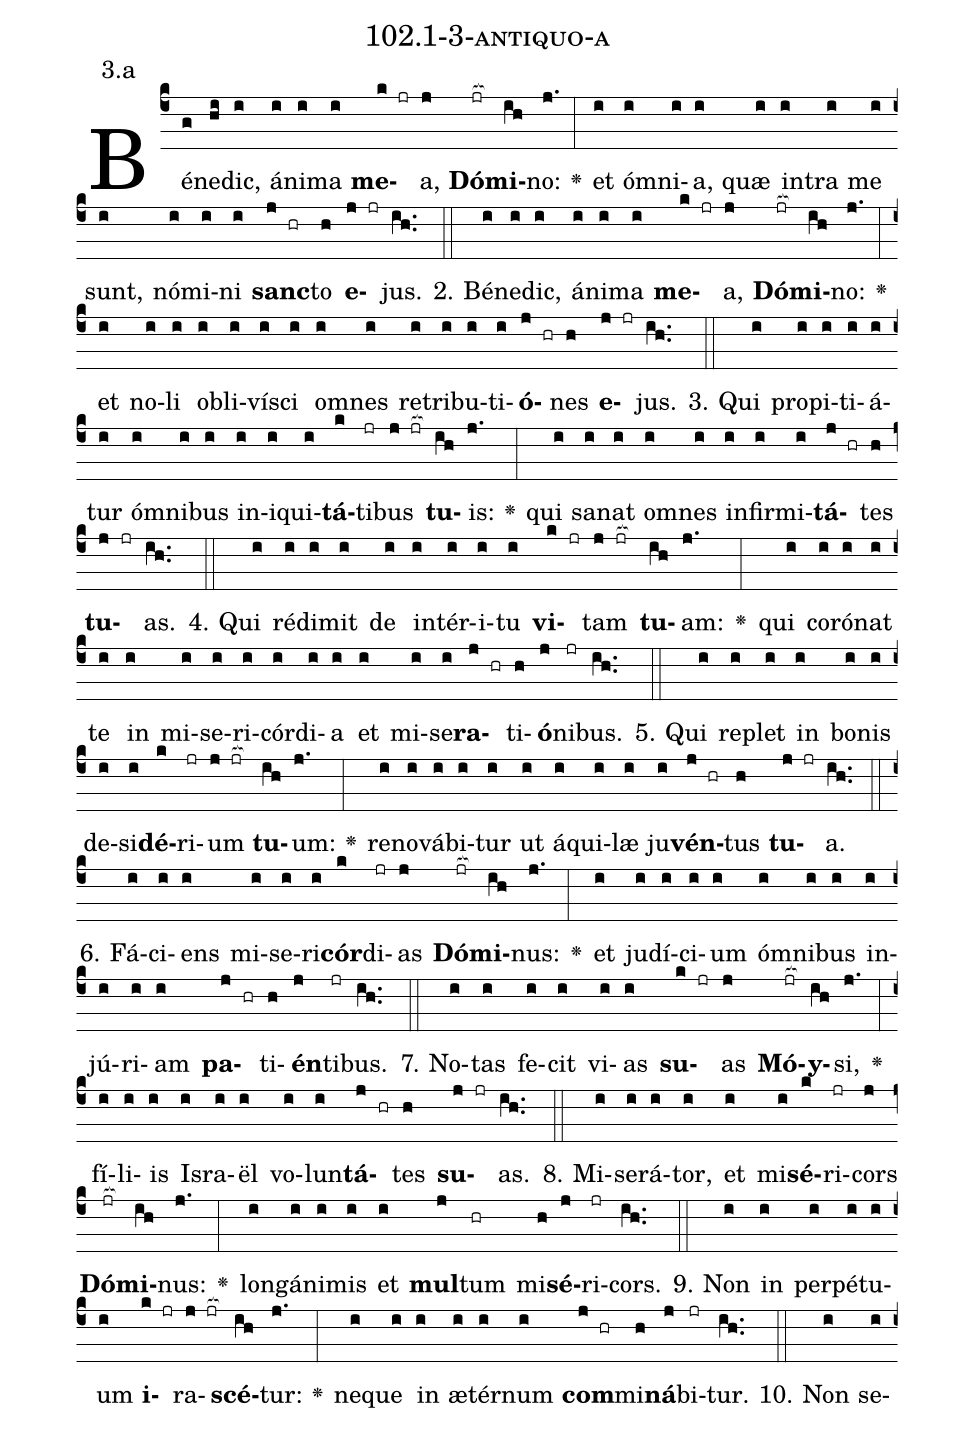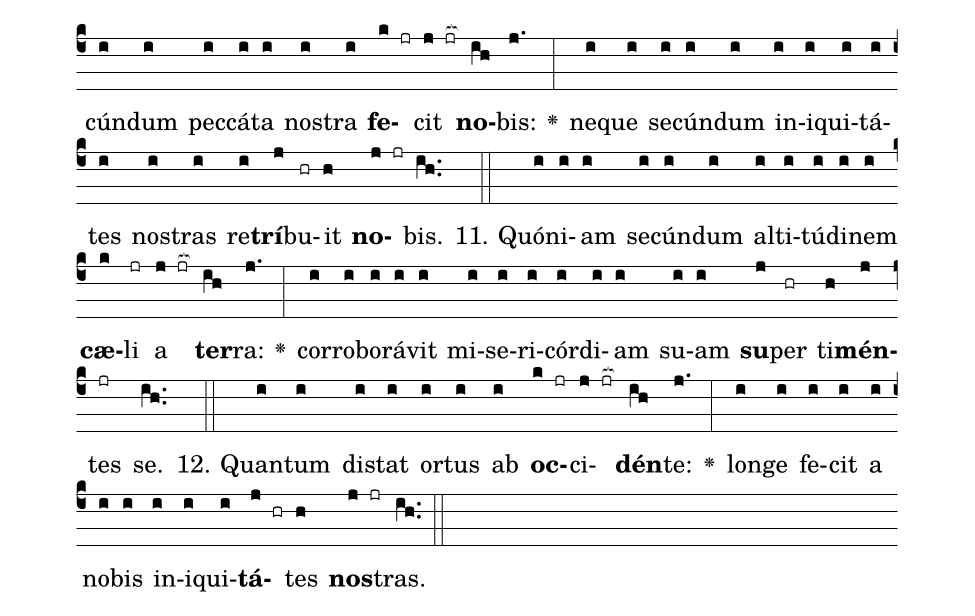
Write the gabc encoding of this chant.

name: 102.1-3-antiquo-a;
annotation: 3.a;
%%
(c4)Bé(g)ne(hi)dic,(i) á(i)ni(i)ma(i) <b>me</b>(k jr)a,(j) <b>Dó</b>(jr[ocb:1{])<b>mi</b>(ih[ocb:0}])no:(j.) <v>\greheightstar</v>(:) et(i) óm(i)ni(i)a,(i) quæ(i) in(i)tra(i) me(i) sunt,(i) nó(i)mi(i)ni(i) <b>sanc</b>(j hr)to(h) <b>e</b>(j jr)jus.(ih..) (::)
2. Bé(i)ne(i)dic,(i) á(i)ni(i)ma(i) <b>me</b>(k jr)a,(j) <b>Dó</b>(jr[ocb:1{])<b>mi</b>(ih[ocb:0}])no:(j.) <v>\greheightstar</v>(:) et(i) no(i)li(i) ob(i)li(i)ví(i)sci(i) om(i)nes(i) re(i)tri(i)bu(i)ti(i)<b>ó</b>(j hr)nes(h) <b>e</b>(j jr)jus.(ih..) (::)
3. Qui(i) pro(i)pi(i)ti(i)á(i)tur(i) óm(i)ni(i)bus(i) in(i)i(i)qui(i)<b>tá</b>(k)ti(jr)bus(j jr[ocb:1{]) <b>tu</b>(ih[ocb:0}])is:(j.) <v>\greheightstar</v>(:) qui(i) sa(i)nat(i) om(i)nes(i) in(i)fir(i)mi(i)<b>tá</b>(j hr)tes(h) <b>tu</b>(j jr)as.(ih..) (::)
4. Qui(i) réd(i)i(i)mit(i) de(i) in(i)tér(i)i(i)tu(i) <b>vi</b>(k jr)tam(j jr[ocb:1{]) <b>tu</b>(ih[ocb:0}])am:(j.) <v>\greheightstar</v>(:) qui(i) co(i)ró(i)nat(i) te(i) in(i) mi(i)se(i)ri(i)cór(i)di(i)a(i) et(i) mi(i)se(i)<b>ra</b>(j hr)ti(h)<b>ó</b>(j)ni(jr)bus.(ih..) (::)
5. Qui(i) re(i)plet(i) in(i) bo(i)nis(i) de(i)si(i)<b>dé</b>(k)ri(jr)um(j jr[ocb:1{]) <b>tu</b>(ih[ocb:0}])um:(j.) <v>\greheightstar</v>(:) re(i)no(i)vá(i)bi(i)tur(i) ut(i) á(i)qui(i)læ(i) ju(i)<b>vén</b>(j hr)tus(h) <b>tu</b>(j jr)a.(ih..) (::)
6. Fá(i)ci(i)ens(i) mi(i)se(i)ri(i)<b>cór</b>(k)di(jr)as(j) <b>Dó</b>(jr[ocb:1{])<b>mi</b>(ih[ocb:0}])nus:(j.) <v>\greheightstar</v>(:) et(i) ju(i)dí(i)ci(i)um(i) óm(i)ni(i)bus(i) in(i)jú(i)ri(i)am(i) <b>pa</b>(j hr)ti(h)<b>én</b>(j)ti(jr)bus.(ih..) (::)
7. No(i)tas(i) fe(i)cit(i) vi(i)as(i) <b>su</b>(k jr)as(j) <b>Mó</b>(jr[ocb:1{])<b>y</b>(ih[ocb:0}])si,(j.) <v>\greheightstar</v>(:) fí(i)li(i)is(i) Is(i)ra(i)ël(i) vo(i)lun(i)<b>tá</b>(j hr)tes(h) <b>su</b>(j jr)as.(ih..) (::)
8. Mi(i)se(i)rá(i)tor,(i) et(i) mi(i)<b>sé</b>(k)ri(jr)cors(j) <b>Dó</b>(jr[ocb:1{])<b>mi</b>(ih[ocb:0}])nus:(j.) <v>\greheightstar</v>(:) long(i)á(i)ni(i)mis(i) et(i) <b>mul</b>(j)tum(hr) mi(h)<b>sé</b>(j)ri(jr)cors.(ih..) (::)
9. Non(i) in(i) per(i)pé(i)tu(i)um(i) <b>i</b>(k jr)ra(j jr[ocb:1{])<b>scé</b>(ih[ocb:0}])tur:(j.) <v>\greheightstar</v>(:) ne(i)que(i) in(i) æ(i)tér(i)num(i) <b>com</b>(j hr)mi(h)<b>ná</b>(j)bi(jr)tur.(ih..) (::)
10. Non(i) se(i)cún(i)dum(i) pec(i)cá(i)ta(i) nos(i)tra(i) <b>fe</b>(k jr)cit(j jr[ocb:1{]) <b>no</b>(ih[ocb:0}])bis:(j.) <v>\greheightstar</v>(:) ne(i)que(i) se(i)cún(i)dum(i) in(i)i(i)qui(i)tá(i)tes(i) nos(i)tras(i) re(i)<b>trí</b>(j)bu(hr)it(h) <b>no</b>(j jr)bis.(ih..) (::)
11. Quón(i)i(i)am(i) se(i)cún(i)dum(i) al(i)ti(i)tú(i)di(i)nem(i) <b>cæ</b>(k)li(jr) a(j jr[ocb:1{]) <b>ter</b>(ih[ocb:0}])ra:(j.) <v>\greheightstar</v>(:) cor(i)ro(i)bo(i)rá(i)vit(i) mi(i)se(i)ri(i)cór(i)di(i)am(i) su(i)am(i) <b>su</b>(j)per(hr) ti(h)<b>mén</b>(j)tes(jr) se.(ih..) (::)
12. Quan(i)tum(i) di(i)stat(i) or(i)tus(i) ab(i) <b>oc</b>(k jr)ci(j jr[ocb:1{])<b>dén</b>(ih[ocb:0}])te:(j.) <v>\greheightstar</v>(:) lon(i)ge(i) fe(i)cit(i) a(i) no(i)bis(i) in(i)i(i)qui(i)<b>tá</b>(j hr)tes(h) <b>nos</b>(j jr)tras.(ih..) (::)
